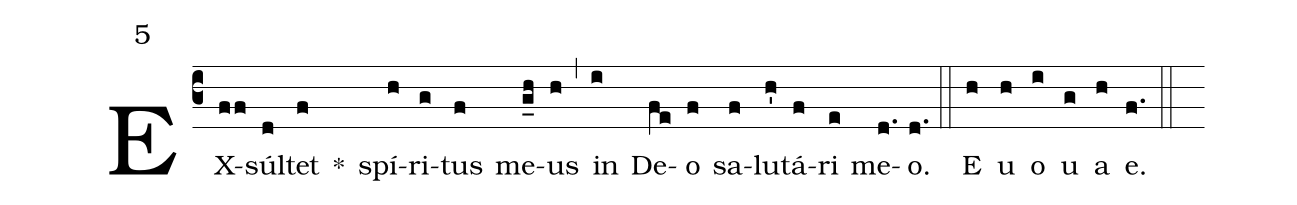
mode:5;
%%
(c3)EX(ff)súl(d)tet(f) *() spí(h)ri(g)tus(f) me(g_h)us(h) (,) in(i) De(fe)o(f) sa(f)lu(h')tá(f)ri(e) me(d.)o.(d.) (::) <eu>E(h) u(h) o(i) u(g) a(h) e.</eu>(f.) (::)
